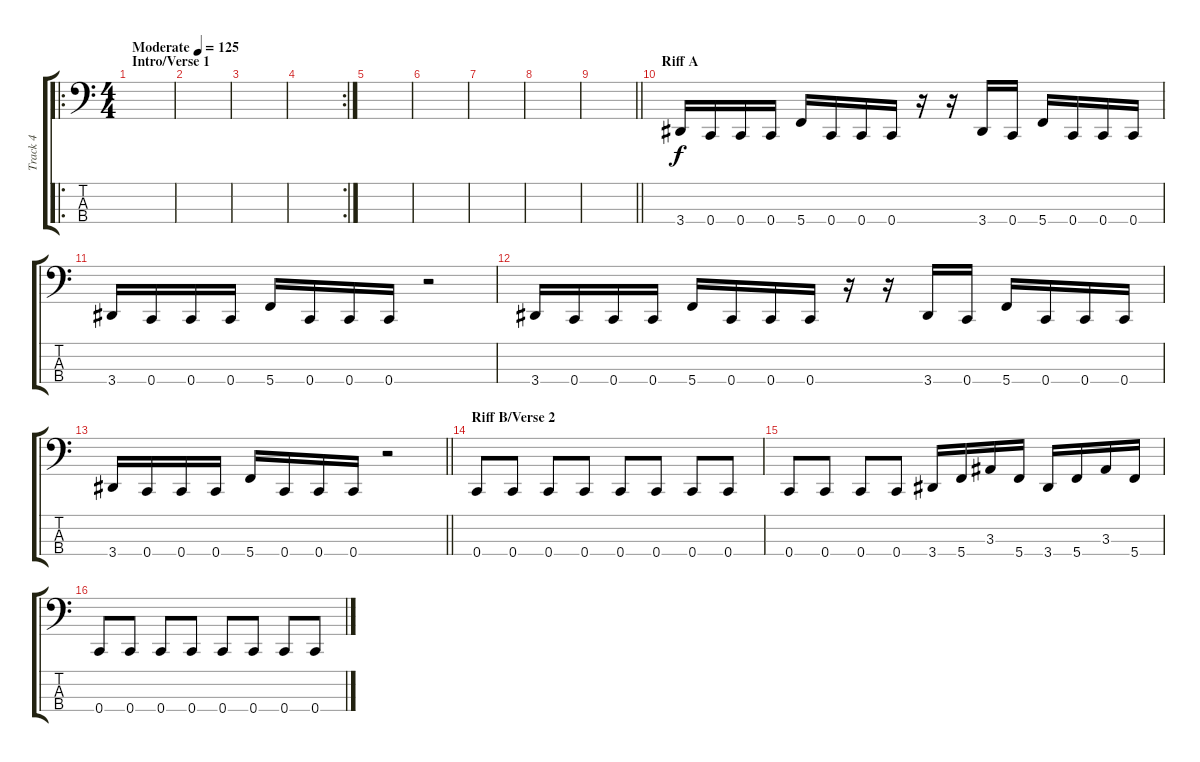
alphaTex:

\track ("Track 4" "Track 4") {instrument electricbassfinger}
\staff {score tabs}
\tuning (F2 C2 G1 C1) {hide}
\ro
\ts (4 4)
\section ("" "Intro/Verse 1")
\tempo (125 "Moderate")
\clef f4
\ks c
|
|
|
\rc 2
|
|
|
|
|
\barLineRight lightlight
|
\section ("" "Riff A")
3.4.16 0.4.16 0.4.16 0.4.16 5.4.16 0.4.16 0.4.16 0.4.16 r.16 r.16 3.4.16 0.4.16 5.4.16 0.4.16 0.4.16 0.4.16 |
3.4.16 0.4.16 0.4.16 0.4.16 5.4.16 0.4.16 0.4.16 0.4.16 r.2 |
3.4.16 0.4.16 0.4.16 0.4.16 5.4.16 0.4.16 0.4.16 0.4.16 r.16 r.16 3.4.16 0.4.16 5.4.16 0.4.16 0.4.16 0.4.16 |
\barLineRight lightlight
3.4.16 0.4.16 0.4.16 0.4.16 5.4.16 0.4.16 0.4.16 0.4.16 r.2 |
\section ("" "Riff B/Verse 2")
0.4.8 0.4.8 0.4.8 0.4.8 0.4.8 0.4.8 0.4.8 0.4.8 |
0.4.8 0.4.8 0.4.8 0.4.8 3.4.16 5.4.16 3.3.16 5.4.16 3.4.16 5.4.16 3.3.16 5.4.16 |
0.4.8 0.4.8 0.4.8 0.4.8 0.4.8 0.4.8 0.4.8 0.4.8
